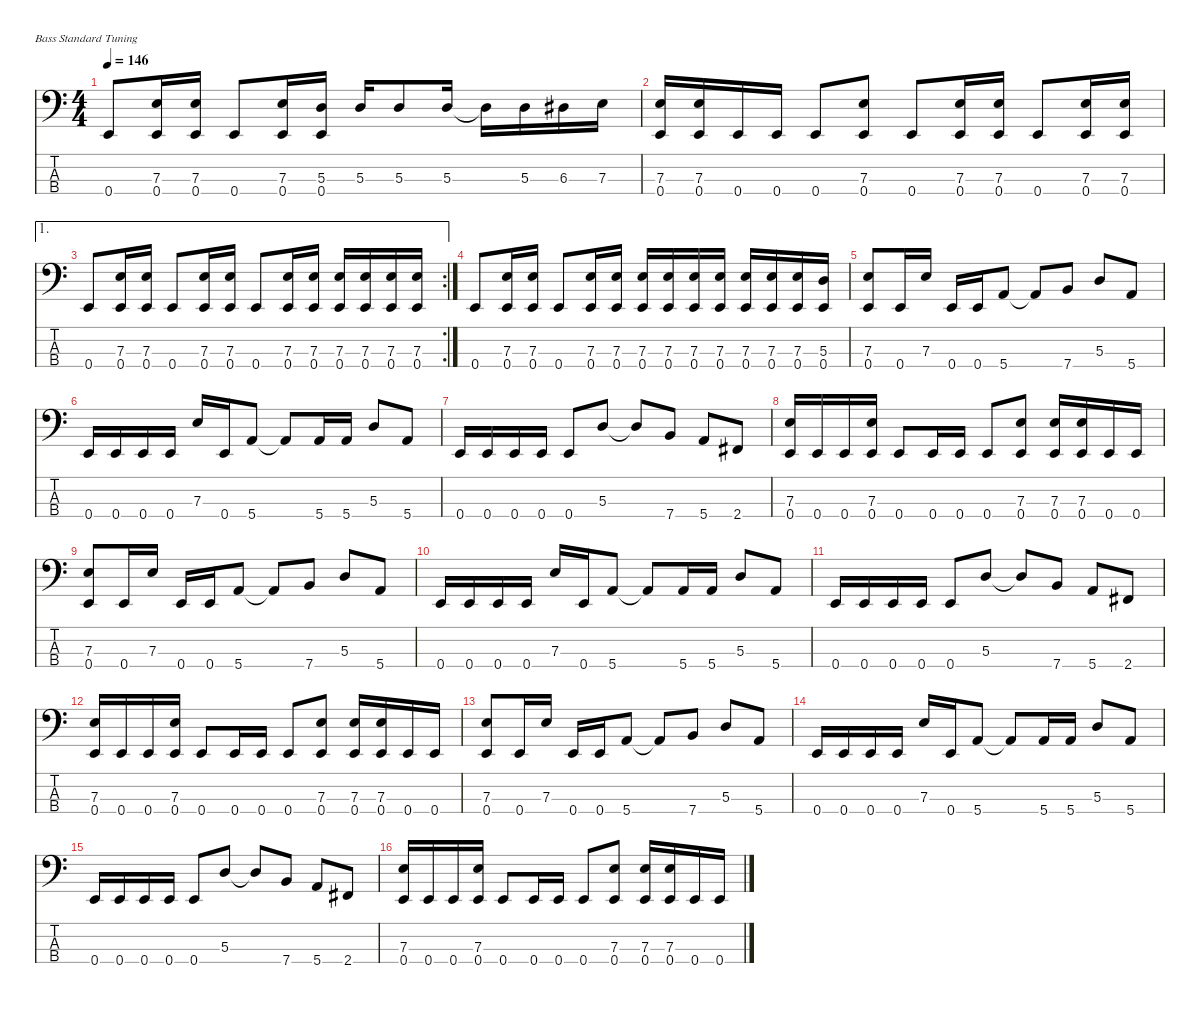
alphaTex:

\defaultSystemsLayout 4
\hideDynamics
\bracketExtendMode nobrackets
\singleTrackTrackNamePolicy hidden
\multiTrackTrackNamePolicy hidden
\firstSystemTrackNameMode fullname
\firstSystemTrackNameOrientation horizontal
\otherSystemsTrackNameOrientation horizontal
\track ("Bass" "el.bs.") {instrument electricbasspick}
\staff {score tabs}
\tuning (G2 D2 A1 E1)
\ts (4 4)
\tempo 146
\clef f4
\ks c
0.4.8{dy f beam Up} (7.3 0.4).16{beam Up} (7.3 0.4).16{beam Up} 0.4.8{beam Up} (7.3 0.4).16{beam Up} (5.3 0.4).16{beam Up} 5.3.16{beam Up} 5.3.8{beam Up} 5.3.16{beam Up} 5.3{t}.16{beam Down} 5.3.16{beam Down} 6.3{acc #}.16{beam Down} 7.3.16{beam Down} |
(7.3 0.4).16{beam Up} (7.3 0.4).16{beam Up} 0.4.16{beam Up} 0.4.16{beam Up} 0.4.8{beam Up} (7.3 0.4).8{beam Up} 0.4.8{beam Up} (7.3 0.4).16{beam Up} (7.3 0.4).16{beam Up} 0.4.8{beam Up} (7.3 0.4).16{beam Up} (7.3 0.4).16{beam Up} |
\ae 1
\rc 2
0.4.8{beam Up} (7.3 0.4).16{beam Up} (7.3 0.4).16{beam Up} 0.4.8{beam Up} (7.3 0.4).16{beam Up} (7.3 0.4).16{beam Up} 0.4.8{beam Up} (7.3 0.4).16{beam Up} (7.3 0.4).16{beam Up} (7.3 0.4).16{beam Up} (7.3 0.4).16{beam Up} (7.3 0.4).16{beam Up} (7.3 0.4).16{beam Up} |
0.4.8{beam Up} (7.3 0.4).16{beam Up} (7.3 0.4).16{beam Up} 0.4.8{beam Up} (7.3 0.4).16{beam Up} (7.3 0.4).16{beam Up} (7.3 0.4).16{beam Up} (7.3 0.4).16{beam Up} (7.3 0.4).16{beam Up} (7.3 0.4).16{beam Up} (7.3 0.4).16{beam Up} (7.3 0.4).16{beam Up} (7.3 0.4).16{beam Up} (5.3 0.4).16{beam Up} |
(7.3 0.4).8{beam Up} 0.4.16{beam Up} 7.3.16{beam Up} 0.4.16{beam Up} 0.4.16{beam Up} 5.4.8{beam Up} 5.4{t}.8{beam Up} 7.4.8{beam Up} 5.3.8{beam Up} 5.4.8{beam Up} |
0.4.16{beam Up} 0.4.16{beam Up} 0.4.16{beam Up} 0.4.16{beam Up} 7.3.16{beam Up} 0.4.16{beam Up} 5.4.8{beam Up} 5.4{t}.8{beam Up} 5.4.16{beam Up} 5.4.16{beam Up} 5.3.8{beam Up} 5.4.8{beam Up} |
0.4.16{beam Up} 0.4.16{beam Up} 0.4.16{beam Up} 0.4.16{beam Up} 0.4.8{beam Up} 5.3.8{beam Up} 5.3{t}.8{beam Up} 7.4.8{beam Up} 5.4.8{beam Up} 2.4{acc #}.8{beam Up} |
(7.3 0.4).16{beam Up} 0.4.16{beam Up} 0.4.16{beam Up} (7.3 0.4).16{beam Up} 0.4.8{beam Up} 0.4.16{beam Up} 0.4.16{beam Up} 0.4.8{beam Up} (7.3 0.4).8{beam Up} (7.3 0.4).16{beam Up} (7.3 0.4).16{beam Up} 0.4.16{beam Up} 0.4.16{beam Up} |
(7.3 0.4).8{beam Up} 0.4.16{beam Up} 7.3.16{beam Up} 0.4.16{beam Up} 0.4.16{beam Up} 5.4.8{beam Up} 5.4{t}.8{beam Up} 7.4.8{beam Up} 5.3.8{beam Up} 5.4.8{beam Up} |
0.4.16{beam Up} 0.4.16{beam Up} 0.4.16{beam Up} 0.4.16{beam Up} 7.3.16{beam Up} 0.4.16{beam Up} 5.4.8{beam Up} 5.4{t}.8{beam Up} 5.4.16{beam Up} 5.4.16{beam Up} 5.3.8{beam Up} 5.4.8{beam Up} |
0.4.16{beam Up} 0.4.16{beam Up} 0.4.16{beam Up} 0.4.16{beam Up} 0.4.8{beam Up} 5.3.8{beam Up} 5.3{t}.8{beam Up} 7.4.8{beam Up} 5.4.8{beam Up} 2.4{acc #}.8{beam Up} |
(7.3 0.4).16{beam Up} 0.4.16{beam Up} 0.4.16{beam Up} (7.3 0.4).16{beam Up} 0.4.8{beam Up} 0.4.16{beam Up} 0.4.16{beam Up} 0.4.8{beam Up} (7.3 0.4).8{beam Up} (7.3 0.4).16{beam Up} (7.3 0.4).16{beam Up} 0.4.16{beam Up} 0.4.16{beam Up} |
(7.3 0.4).8{beam Up} 0.4.16{beam Up} 7.3.16{beam Up} 0.4.16{beam Up} 0.4.16{beam Up} 5.4.8{beam Up} 5.4{t}.8{beam Up} 7.4.8{beam Up} 5.3.8{beam Up} 5.4.8{beam Up} |
0.4.16{beam Up} 0.4.16{beam Up} 0.4.16{beam Up} 0.4.16{beam Up} 7.3.16{beam Up} 0.4.16{beam Up} 5.4.8{beam Up} 5.4{t}.8{beam Up} 5.4.16{beam Up} 5.4.16{beam Up} 5.3.8{beam Up} 5.4.8{beam Up} |
0.4.16{beam Up} 0.4.16{beam Up} 0.4.16{beam Up} 0.4.16{beam Up} 0.4.8{beam Up} 5.3.8{beam Up} 5.3{t}.8{beam Up} 7.4.8{beam Up} 5.4.8{beam Up} 2.4{acc #}.8{beam Up} |
(7.3 0.4).16{beam Up} 0.4.16{beam Up} 0.4.16{beam Up} (7.3 0.4).16{beam Up} 0.4.8{beam Up} 0.4.16{beam Up} 0.4.16{beam Up} 0.4.8{beam Up} (7.3 0.4).8{beam Up} (7.3 0.4).16{beam Up} (7.3 0.4).16{beam Up} 0.4.16{beam Up} 0.4.16{beam Up}
